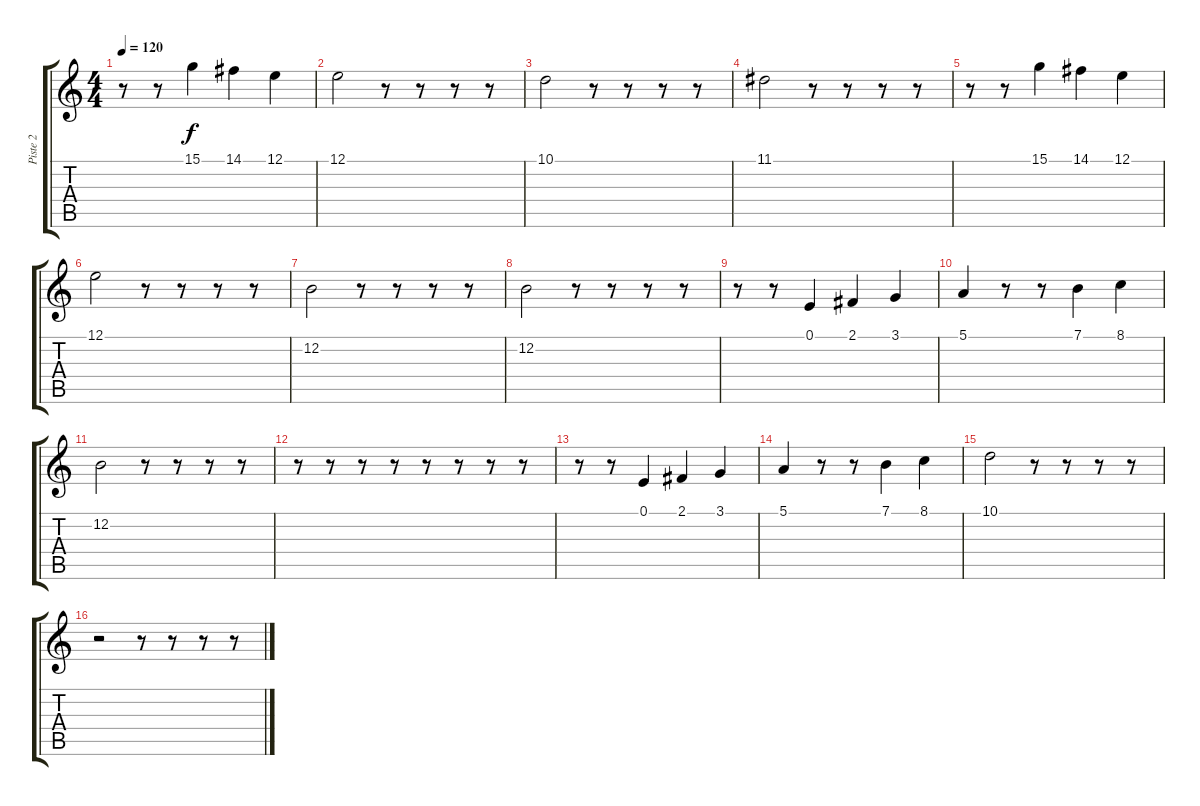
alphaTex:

\track ("Piste 2" "Piste 2") {instrument acousticgrandpiano}
\staff {score tabs}
\tuning (E4 B3 G3 D3 A2 E2) {hide}
\ts (4 4)
\tempo 120
\clef g2
\ks c
r.8{dy f} r.8 15.1.4 14.1.4 12.1.4 |
12.1.2 r.8 r.8 r.8 r.8 |
10.1.2 r.8 r.8 r.8 r.8 |
11.1.2 r.8 r.8 r.8 r.8 |
r.8 r.8 15.1.4 14.1.4 12.1.4 |
12.1.2 r.8 r.8 r.8 r.8 |
12.2.2 r.8 r.8 r.8 r.8 |
12.2.2 r.8 r.8 r.8 r.8 |
r.8 r.8 0.1.4 2.1.4 3.1.4 |
5.1.4 r.8 r.8 7.1.4 8.1.4 |
12.2.2 r.8 r.8 r.8 r.8 |
r.8 r.8 r.8 r.8 r.8 r.8 r.8 r.8 |
r.8 r.8 0.1.4 2.1.4 3.1.4 |
5.1.4 r.8 r.8 7.1.4 8.1.4 |
10.1.2 r.8 r.8 r.8 r.8 |
r.2 r.8 r.8 r.8 r.8
